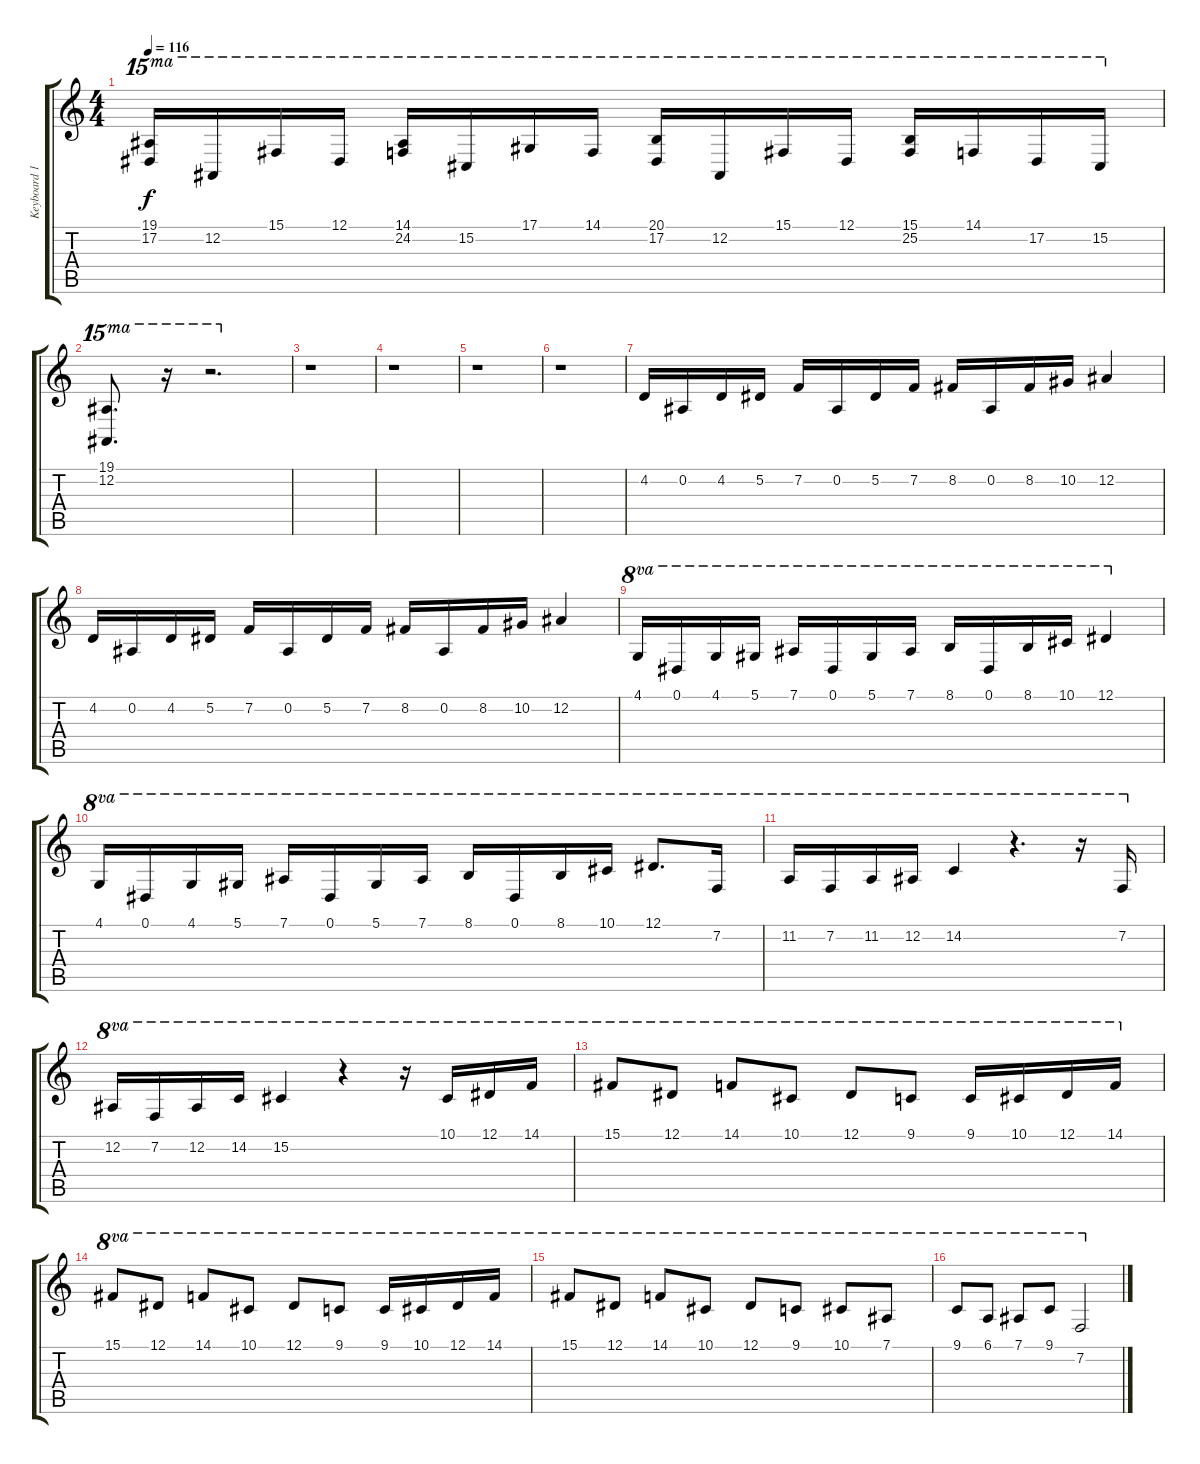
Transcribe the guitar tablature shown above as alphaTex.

\track ("Keyboard 1" "Keyboard 1") {instrument harpsichord}
\staff {score tabs}
\tuning (Eb4 Bb3 Gb3 Db3 Ab2 Eb2) {hide}
\ts (4 4)
\tempo 116
\clef g2
\ks c
(19.1 17.2).16{ot 15ma dy f} 12.2.16{ot 15ma} 15.1.16{ot 15ma} 12.1.16{ot 15ma} (14.1 24.2).16{ot 15ma} 15.2.16{ot 15ma} 17.1.16{ot 15ma} 14.1.16{ot 15ma} (20.1 17.2).16{ot 15ma} 12.2.16{ot 15ma} 15.1.16{ot 15ma} 12.1.16{ot 15ma} (15.1 25.2).16{ot 15ma} 14.1.16{ot 15ma} 17.2.16{ot 15ma} 15.2.16{ot 15ma} |
(19.1 12.2).8{d ot 15ma} r.16{ot 15ma} r.2{d ot 15ma} |
r.1 |
r.1 |
r.1 |
r.1 |
4.2.16{volume 11 instrument harpsichord} 0.2.16 4.2.16 5.2.16 7.2.16 0.2.16 5.2.16 7.2.16 8.2.16 0.2.16 8.2.16 10.2.16 12.2.4 |
4.2.16 0.2.16 4.2.16 5.2.16 7.2.16 0.2.16 5.2.16 7.2.16 8.2.16 0.2.16 8.2.16 10.2.16 12.2.4 |
4.1.16{ot 8va} 0.1.16{ot 8va} 4.1.16{ot 8va} 5.1.16{ot 8va} 7.1.16{ot 8va} 0.1.16{ot 8va} 5.1.16{ot 8va} 7.1.16{ot 8va} 8.1.16{ot 8va} 0.1.16{ot 8va} 8.1.16{ot 8va} 10.1.16{ot 8va} 12.1.4{ot 8va} |
4.1.16{ot 8va} 0.1.16{ot 8va} 4.1.16{ot 8va} 5.1.16{ot 8va} 7.1.16{ot 8va} 0.1.16{ot 8va} 5.1.16{ot 8va} 7.1.16{ot 8va} 8.1.16{ot 8va} 0.1.16{ot 8va} 8.1.16{ot 8va} 10.1.16{ot 8va} 12.1.8{d ot 8va} 7.2.16{ot 8va} |
11.2.16{ot 8va} 7.2.16{ot 8va} 11.2.16{ot 8va} 12.2.16{ot 8va} 14.2.4{ot 8va} r.4{d ot 8va} r.16{ot 8va} 7.2.16{ot 8va} |
12.2.16{ot 8va} 7.2.16{ot 8va} 12.2.16{ot 8va} 14.2.16{ot 8va} 15.2.4{ot 8va} r.4{ot 8va} r.16{ot 8va} 10.1.16{ot 8va} 12.1.16{ot 8va} 14.1.16{ot 8va} |
15.1.8{ot 8va} 12.1.8{ot 8va} 14.1.8{ot 8va} 10.1.8{ot 8va} 12.1.8{ot 8va} 9.1.8{ot 8va} 9.1.16{ot 8va} 10.1.16{ot 8va} 12.1.16{ot 8va} 14.1.16{ot 8va} |
15.1.8{ot 8va} 12.1.8{ot 8va} 14.1.8{ot 8va} 10.1.8{ot 8va} 12.1.8{ot 8va} 9.1.8{ot 8va} 9.1.16{ot 8va} 10.1.16{ot 8va} 12.1.16{ot 8va} 14.1.16{ot 8va} |
15.1.8{ot 8va} 12.1.8{ot 8va} 14.1.8{ot 8va} 10.1.8{ot 8va} 12.1.8{ot 8va} 9.1.8{ot 8va} 10.1.8{ot 8va} 7.1.8{ot 8va} |
9.1.8{ot 8va} 6.1.8{ot 8va} 7.1.8{ot 8va} 9.1.8{ot 8va} 7.2.2{ot 8va}
